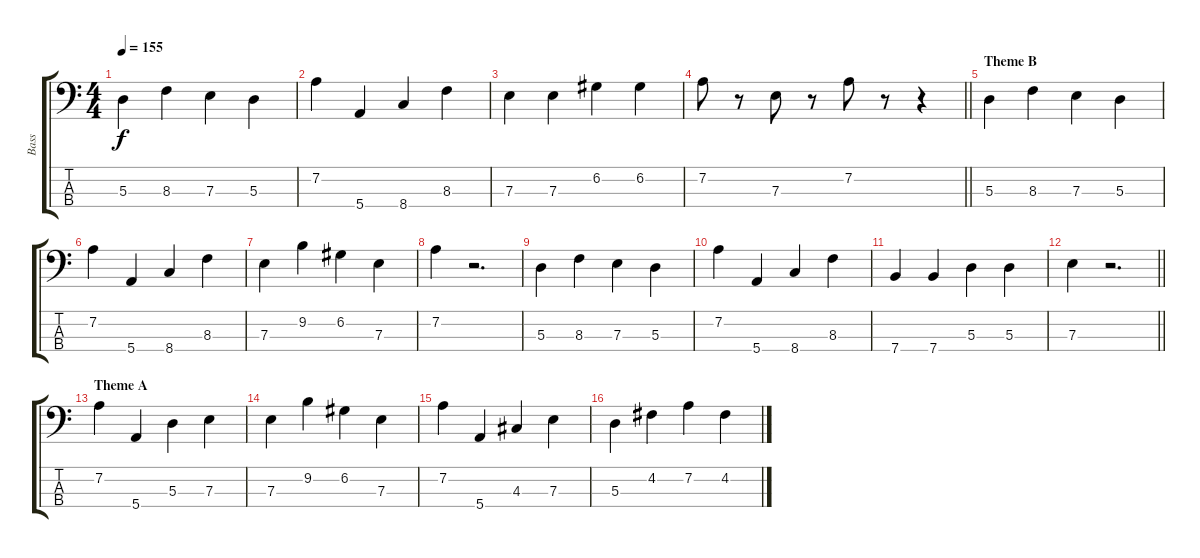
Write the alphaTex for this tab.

\track ("Bass" "Bass") {instrument electricbassfinger}
\staff {score tabs}
\tuning (G2 D2 A1 E1) {hide}
\ts (4 4)
\tempo 155
\clef f4
\ks c
5.3.4{dy f} 8.3.4 7.3.4 5.3.4 |
7.2.4 5.4.4 8.4.4 8.3.4 |
7.3.4 7.3.4 6.2.4 6.2.4 |
\barLineRight lightlight
7.2.8 r.8 7.3.8 r.8 7.2.8 r.8 r.4 |
\section ("" "Theme B")
5.3.4 8.3.4 7.3.4 5.3.4 |
7.2.4 5.4.4 8.4.4 8.3.4 |
7.3.4 9.2.4 6.2.4 7.3.4 |
7.2.4 r.2{d} |
5.3.4 8.3.4 7.3.4 5.3.4 |
7.2.4 5.4.4 8.4.4 8.3.4 |
7.4.4 7.4.4 5.3.4 5.3.4 |
\barLineRight lightlight
7.3.4 r.2{d} |
\section ("" "Theme A")
7.2.4 5.4.4 5.3.4 7.3.4 |
7.3.4 9.2.4 6.2.4 7.3.4 |
7.2.4 5.4.4 4.3.4 7.3.4 |
5.3.4 4.2.4 7.2.4 4.2.4
